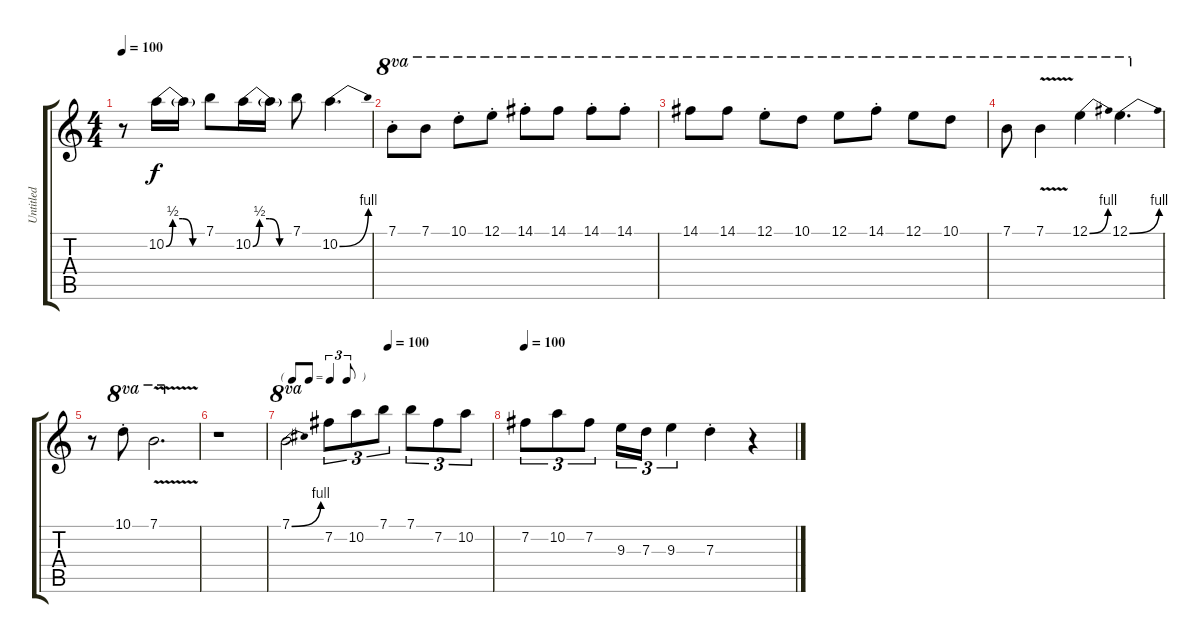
\track ("Untitled" "Untitled") {instrument distortionguitar}
\staff {score tabs}
\tuning (E4 B3 G3 D3 A2 E2) {hide}
\ts (4 4)
\tempo 100
\clef g2
\ks c
r.8{dy f} 10.2{be (custom 0 0 10 2 25 2 40 0 60 0)}.16 10.2{t}.16 7.1.8 10.2{be (custom 0 0 10 2 25 2 40 0 60 0)}.16 10.2{t}.16 7.1.8 10.2{be (bend 0 0 60 4)}.4{d} |
7.1{st}.8{ot 8va} 7.1.8{ot 8va} 10.1{st}.8{ot 8va} 12.1{st}.8{ot 8va} 14.1{st}.8{ot 8va} 14.1.8{ot 8va} 14.1{st}.8{ot 8va} 14.1{st}.8{ot 8va} |
14.1.8{ot 8va} 14.1.8{ot 8va} 12.1{st}.8{ot 8va} 10.1.8{ot 8va} 12.1.8{ot 8va} 14.1{st}.8{ot 8va} 12.1.8{ot 8va} 10.1.8{ot 8va} |
7.1.8{ot 8va} 7.1{v}.4{ot 8va} 12.1{be (bend 0 0 60 4)}.4{ot 8va} 12.1{be (bend 0 0 60 4)}.4{d ot 8va} |
r.8 10.1{st}.8{ot 8va} 7.1{v}.2{d ot 8va} |
r.1 |
\tf triplet8th
\tempo (100 0.5)
7.1{be (bend 0 0 60 4)}.2{ot 8va} 7.2.8{tu (3 2)} 10.2.8{tu (3 2)} 7.1.8{tu (3 2)} 7.1.8{tu (3 2)} 7.2.8{tu (3 2)} 10.2.8{tu (3 2)} |
\tempo 100
7.2.8{tu (3 2)} 10.2.8{tu (3 2)} 7.2.8{tu (3 2)} 9.3.16{tu (3 2)} 7.3.16{tu (3 2)} 9.3.4{tu (3 2)} 7.3{st}.4 r.4
